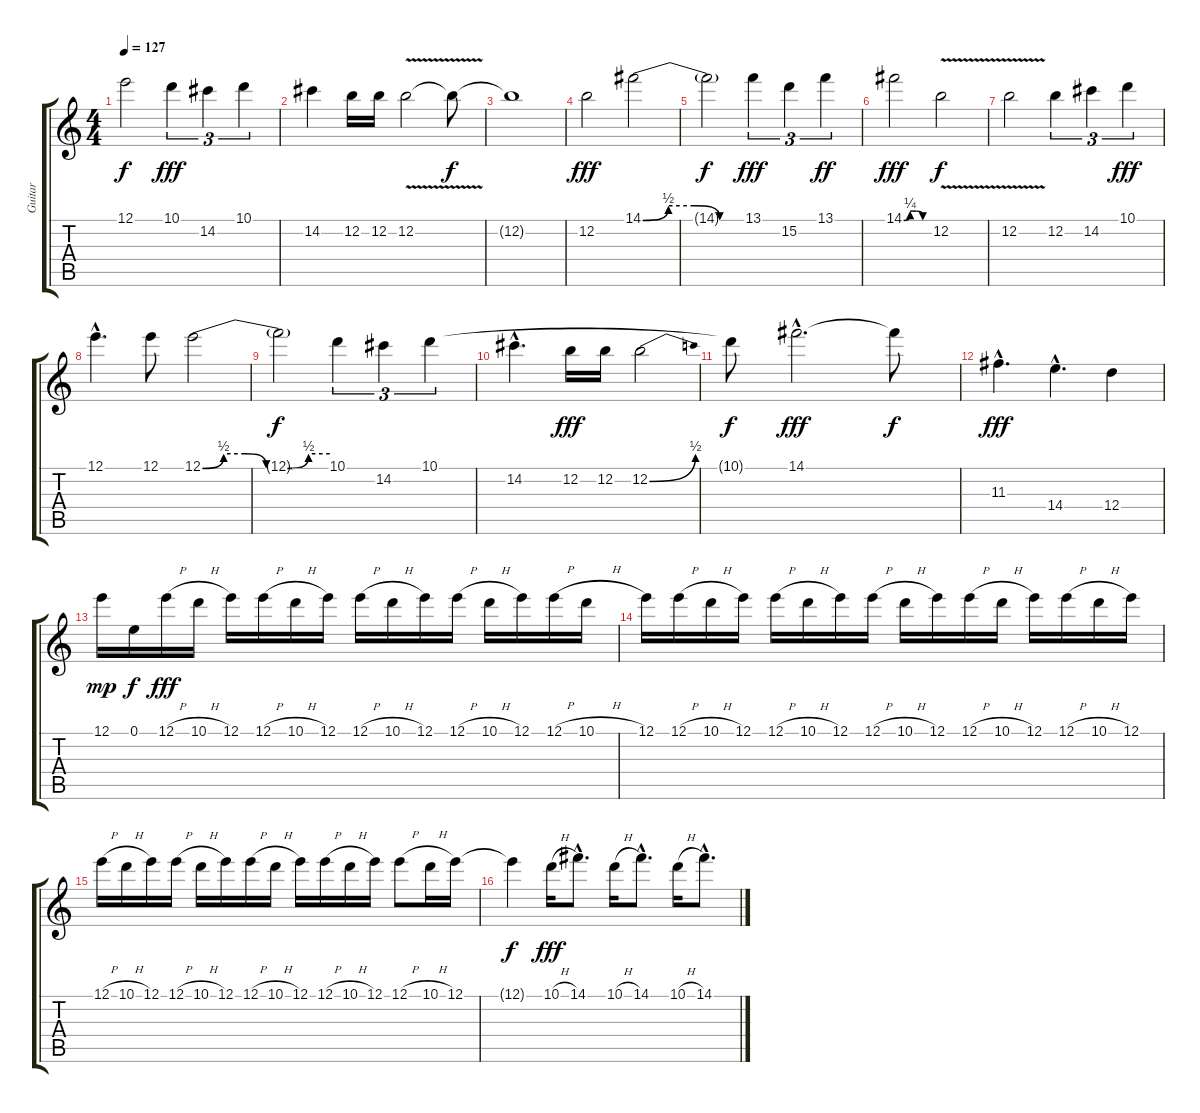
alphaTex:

\track ("Guitar" "Guitar") {instrument overdrivenguitar}
\staff {score tabs}
\tuning (E4 B3 G3 D3 A2 E2) {hide}
\ts (4 4)
\tempo 127
\clef g2
\ks c
12.1{t}.2{dy f} 10.1.4{tu (3 2) dy fff} 14.2.4{tu (3 2)} 10.1.4{tu (3 2)} |
14.2.4 12.2.16 12.2.16 12.2{v}.2 12.2{t}.8{dy f} |
12.2{t}.1 |
12.2.2{dy fff} 14.1{be (custom 0 0 15 2 30 2 45 0 60 0)}.2 |
14.1{t}.2{dy f} 13.1.4{tu (3 2) dy fff} 15.2.4{tu (3 2)} 13.1.4{tu (3 2) dy ff} |
14.1{be (custom 0 0 15 1 30 1 45 0 60 0)}.2{dy fff} 12.2{v}.2{dy f} |
12.2{v}.2 12.2.4{tu (3 2)} 14.2.4{tu (3 2)} 10.1.4{tu (3 2) dy fff} |
12.1{hac}.4{d} 12.1.8 12.1{be (custom 0 0 10 2 20 2 30 0 40 0 50 2 60 2)}.2 |
12.1{t}.2{dy f} 10.1.4{tu (3 2)} 14.2.4{tu (3 2)} 10.1.4{tu (3 2)} |
14.2{hac}.4{d} 12.2.16{dy fff} 12.2.16 12.2{be (bend 0 0 60 2)}.2 |
10.1{t}.8{dy f} 14.1{hac}.2{d dy fff} 14.1{t}.8{dy f} |
11.3{hac}.4{d dy fff} 14.4{hac}.4{d} 12.4.4 |
12.1.16{dy mp} 0.1.16{dy f} 12.1{h}.16{dy fff} 10.1{h}.16 12.1.16 12.1{h}.16 10.1{h}.16 12.1.16 12.1{h}.16 10.1{h}.16 12.1.16 12.1{h}.16 10.1{h}.16 12.1.16 12.1{h}.16 10.1{h}.16 |
12.1.16 12.1{h}.16 10.1{h}.16 12.1.16 12.1{h}.16 10.1{h}.16 12.1.16 12.1{h}.16 10.1{h}.16 12.1.16 12.1{h}.16 10.1{h}.16 12.1.16 12.1{h}.16 10.1{h}.16 12.1.16 |
12.1{h}.16 10.1{h}.16 12.1.16 12.1{h}.16 10.1{h}.16 12.1.16 12.1{h}.16 10.1{h}.16 12.1.16 12.1{h}.16 10.1{h}.16 12.1.16 12.1{h}.8 10.1{h}.16 12.1.16 |
12.1{t}.4{dy f} 10.1{h}.16{dy fff} 14.1{hac}.8{d} 10.1{h}.16 14.1{hac}.8{d} 10.1{h}.16 14.1{hac}.8{d}
